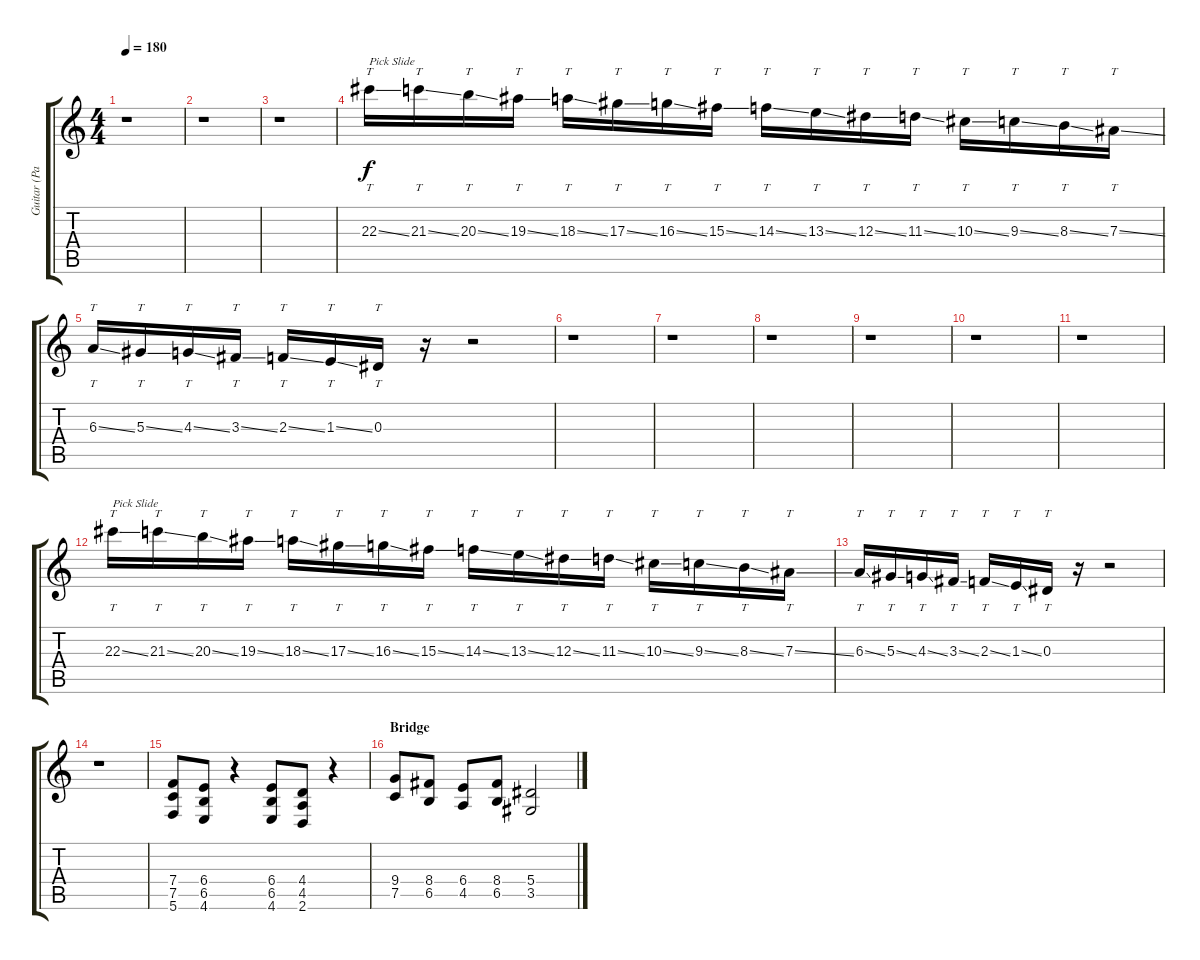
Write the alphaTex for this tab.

\track ("Guitar (Paul)" "Guitar (Pa") {instrument distortionguitar}
\staff {score tabs}
\tuning (C4 G3 Eb3 Bb2 F2 C2) {hide}
\ts (4 4)
\tempo 180
\clef g2
\ks c
r.1{dy f} |
r.1 |
r.1 |
22.3{ss}.16{tt txt "Pick Slide" balance 16} 21.3{ss}.16{tt balance 0} 20.3{ss}.16{tt} 19.3{ss}.16{tt} 18.3{ss}.16{tt} 17.3{ss}.16{tt} 16.3{ss}.16{tt} 15.3{ss}.16{tt} 14.3{ss}.16{tt} 13.3{ss}.16{tt} 12.3{ss}.16{tt} 11.3{ss}.16{tt} 10.3{ss}.16{tt} 9.3{ss}.16{tt} 8.3{ss}.16{tt} 7.3{ss}.16{tt} |
6.3{ss}.16{tt} 5.3{ss}.16{tt} 4.3{ss}.16{tt} 3.3{ss}.16{tt} 2.3{ss}.16{tt} 1.3{ss}.16{tt} 0.3.16{tt} r.16 r.2 |
r.1 |
r.1 |
r.1 |
r.1 |
r.1 |
r.1 |
22.3{ss}.16{tt txt "Pick Slide" balance 16} 21.3{ss}.16{tt balance 0} 20.3{ss}.16{tt} 19.3{ss}.16{tt} 18.3{ss}.16{tt} 17.3{ss}.16{tt} 16.3{ss}.16{tt} 15.3{ss}.16{tt} 14.3{ss}.16{tt} 13.3{ss}.16{tt} 12.3{ss}.16{tt} 11.3{ss}.16{tt} 10.3{ss}.16{tt} 9.3{ss}.16{tt} 8.3{ss}.16{tt} 7.3{ss}.16{tt} |
6.3{ss}.16{tt} 5.3{ss}.16{tt} 4.3{ss}.16{tt} 3.3{ss}.16{tt} 2.3{ss}.16{tt} 1.3{ss}.16{tt} 0.3.16{tt} r.16 r.2 |
r.1 |
(7.4 7.5 5.6).8 (6.4 6.5 4.6).8 r.4 (6.4 6.5 4.6).8 (4.4 4.5 2.6).8 r.4 |
\section ("" "Bridge")
(9.4 7.5).8 (8.4 6.5).8 (6.4 4.5).8 (8.4 6.5).8 (5.4 3.5).2
